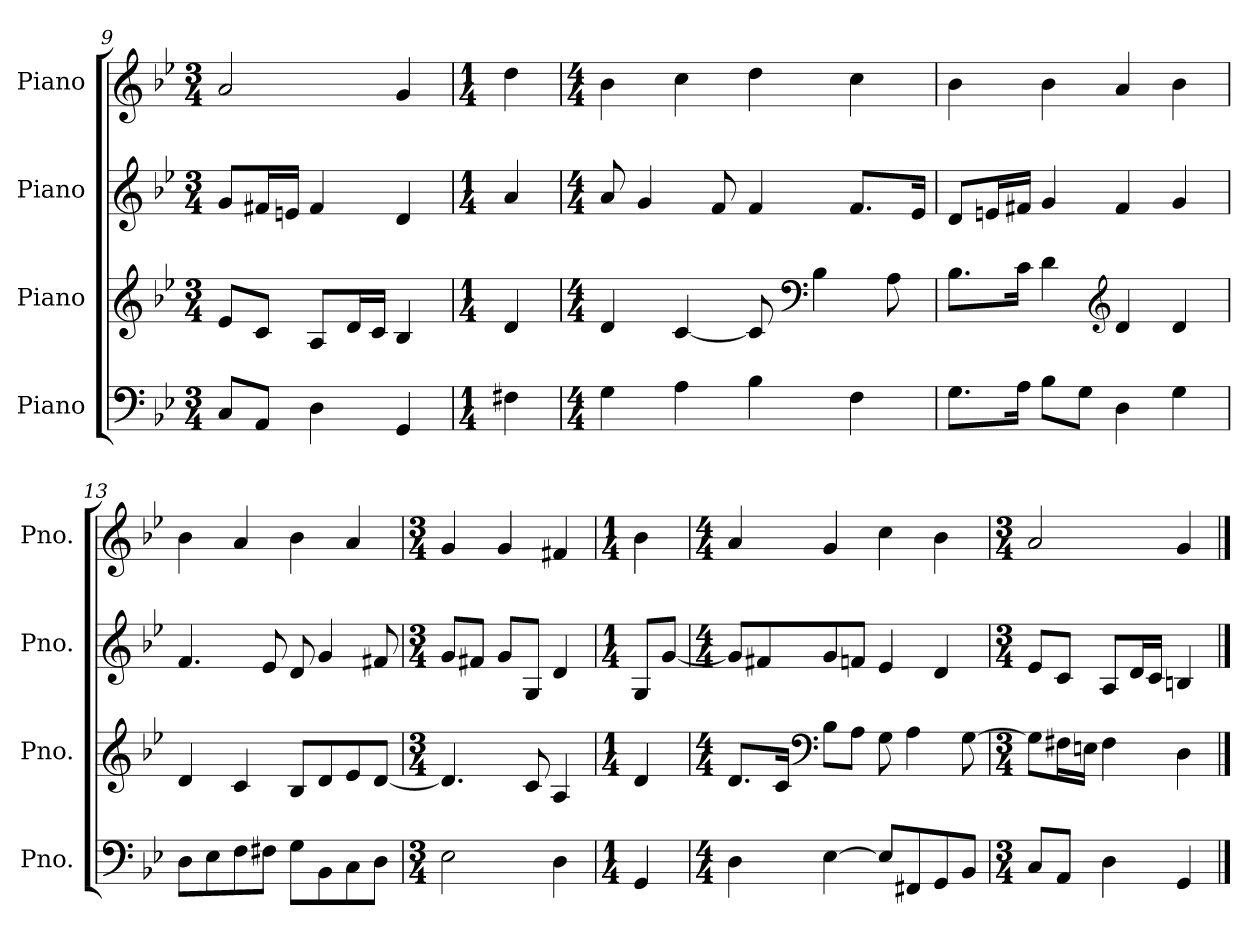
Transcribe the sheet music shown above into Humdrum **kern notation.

**kern	**kern	**kern	**kern
*part4	*part3	*part2	*part1
*staff4	*staff3	*staff2	*staff1
*I"Piano	*I"Piano	*I"Piano	*I"Piano
*I'Pno.	*I'Pno.	*I'Pno.	*I'Pno.
*clefF4	*clefG2	*clefG2	*clefG2
*k[b-e-]	*k[b-e-]	*k[b-e-]	*k[b-e-]
*M3/4	*M3/4	*M3/4	*M3/4
=9	=9	=9	=9
8C/L	8e-/L	8g/L	2a/
8AA/J	8c/J	16f#X/L	.
.	.	16en/JJ	.
4D\	8A/L	4f#/	.
.	16d/L	.	.
.	16c/JJ	.	.
4GG/	4B-/	4d/	4g/
=10	=10	=10	=10
*M1/4	*M1/4	*M1/4	*M1/4
4F#X\	4d/	4a/	4dd\
=11	=11	=11	=11
*M4/4	*M4/4	*M4/4	*M4/4
4G\	4d/	8a/	4b-\
.	.	4g/	.
4A\	[4c/	.	4cc\
.	.	8f/	.
4B-\	8c/]	4f/	4dd\
*	*clefF4	*	*
.	4B-\	.	.
4F\	.	8.f/L	4cc\
.	8A\	.	.
.	.	16e-/Jk	.
!!LO:PB:g=z
=12	=12	=12	=12
8.G\L	8.B-\L	8d/L	4b-\
.	.	16en/L	.
16A\Jk	16c\Jk	16f#X/JJ	.
8B-\L	4d\	4g/	4b-\
8G\J	.	.	.
*	*clefG2	*	*
4D\	4d/	4f#/	4a/
4G\	4d/	4g/	4b-\
=13	=13	=13	=13
8D\L	4d/	4.f/	4b-\
8E-\	.	.	.
8F\	4c/	.	4a/
8F#X\J	.	8e-/	.
8G\L	8B-/L	8d/	4b-\
8BB-\	8d/	4g/	.
8C\	8e-/	.	4a/
8D\J	[8d/J	8f#X/	.
=14	=14	=14	=14
*M3/4	*M3/4	*M3/4	*M3/4
2E-\	4.d/]	8g/L	4g/
.	.	8f#X/J	.
.	.	8g/L	4g/
.	8c/	8G/J	.
4D\	4A/	4d/	4f#X/
=15	=15	=15	=15
*M1/4	*M1/4	*M1/4	*M1/4
4GG/	4d/	8G/L	4b-\
.	.	[8g/J	.
!!LO:LB:g=z
=16	=16	=16	=16
*M4/4	*M4/4	*M4/4	*M4/4
4D\	8.d/L	8g/L]	4a/
.	.	8f#X/	.
.	16c/Jk	.	.
*	*clefF4	*	*
[4E-\	8B-\L	8g/	4g/
.	8A\J	8fn/J	.
8E-/L]	8G\	4e-/	4cc\
8FF#X/	4A\	.	.
8GG/	.	4d/	4b-\
8BB-/J	[8G\	.	.
=17	=17	=17	=17
*M3/4	*M3/4	*M3/4	*M3/4
8C/L	8G\L]	8e-/L	2a/
8AA/J	16F#X\L	8c/J	.
.	16En\JJ	.	.
4D\	4F#\	8A/L	.
.	.	16d/L	.
.	.	16c/JJ	.
4GG/	4D\	4Bn/	4g/
==	==	==	==
*-	*-	*-	*-
